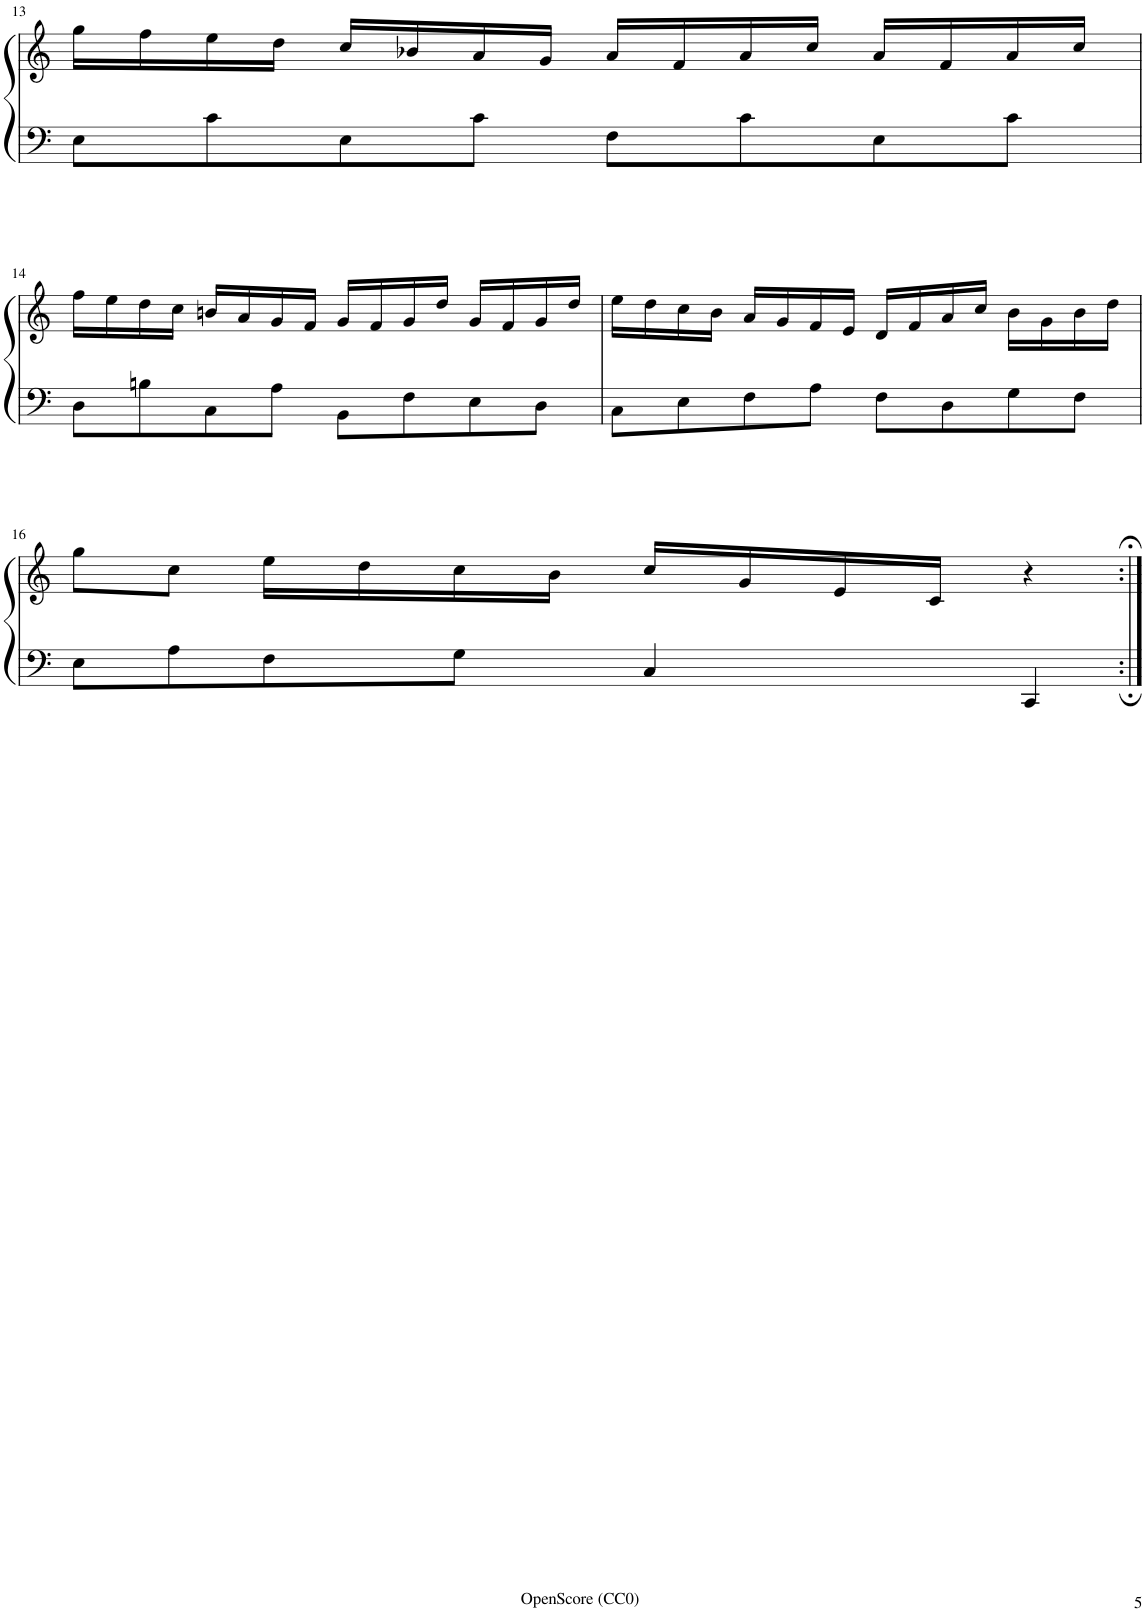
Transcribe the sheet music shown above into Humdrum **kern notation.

**kern	**kern
*part1	*part1
*staff2	*staff1
*I"Harpsichord	*
*I'Hch.	*
!!LO:PB:g=z
*clefF4	*clefG2
*k[]	*k[]
*M4/4	*M4/4
*met(c)	*met(c)
=13	=13
8E\L	16gg\LL
.	16ff\
8c\	16ee\
.	16dd\JJ
8E\	16cc/LL
.	16b-X/
8c\J	16a/
.	16g/JJ
8F\L	16a/LL
.	16f/
8c\	16a/
.	16cc/JJ
8E\	16a/LL
.	16f/
8c\J	16a/
.	16cc/JJ
!!LO:LB:g=z
=14	=14
8D\L	16ff\LL
.	16ee\
8Bn\	16dd\
.	16cc\JJ
8C\	16bn/LL
.	16a/
8A\J	16g/
.	16f/JJ
8BB\L	16g/LL
.	16f/
8F\	16g/
.	16dd/JJ
8E\	16g/LL
.	16f/
8D\J	16g/
.	16dd/JJ
=15	=15
8C\L	16ee\LL
.	16dd\
8E\	16cc\
.	16b\JJ
8F\	16a/LL
.	16g/
8A\J	16f/
.	16e/JJ
8F\L	16d/LL
.	16f/
8D\	16a/
.	16cc/JJ
8G\	16b\LL
.	16g\
8F\J	16b\
.	16dd\JJ
!!LO:LB:g=z
=16	=16
8E\L	8gg\L
8A\	8cc\J
8F\	16ee\LL
.	16dd\
8G\J	16cc\
.	16b\JJ
4C/	16cc/LL
.	16g/
.	16e/
.	16c/JJ
4CC/	4r
=:|!	=:|!
*-	*-
